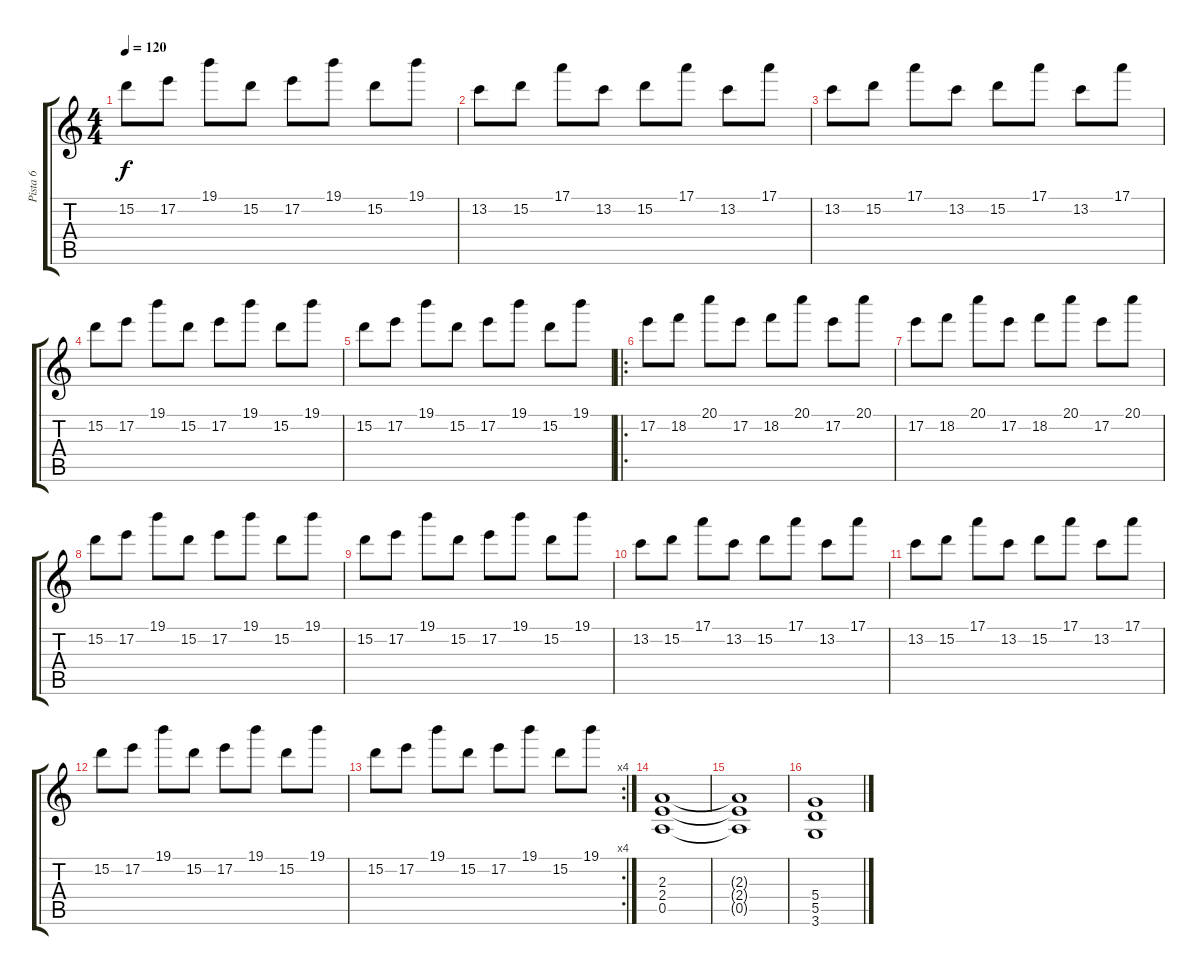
\track ("Pista 6" "Pista 6") {instrument distortionguitar}
\staff {score tabs}
\tuning (E4 B3 G3 D3 A2 E2) {hide}
\ts (4 4)
\tempo 120
\clef g2
\ks c
15.2.8{dy f} 17.2.8 19.1.8 15.2.8 17.2.8 19.1.8 15.2.8 19.1.8 |
13.2.8 15.2.8 17.1.8 13.2.8 15.2.8 17.1.8 13.2.8 17.1.8 |
13.2.8 15.2.8 17.1.8 13.2.8 15.2.8 17.1.8 13.2.8 17.1.8 |
15.2.8 17.2.8 19.1.8 15.2.8 17.2.8 19.1.8 15.2.8 19.1.8 |
15.2.8 17.2.8 19.1.8 15.2.8 17.2.8 19.1.8 15.2.8 19.1.8 |
\ro
17.2.8 18.2.8 20.1.8 17.2.8 18.2.8 20.1.8 17.2.8 20.1.8 |
17.2.8 18.2.8 20.1.8 17.2.8 18.2.8 20.1.8 17.2.8 20.1.8 |
15.2.8 17.2.8 19.1.8 15.2.8 17.2.8 19.1.8 15.2.8 19.1.8 |
15.2.8 17.2.8 19.1.8 15.2.8 17.2.8 19.1.8 15.2.8 19.1.8 |
13.2.8 15.2.8 17.1.8 13.2.8 15.2.8 17.1.8 13.2.8 17.1.8 |
13.2.8 15.2.8 17.1.8 13.2.8 15.2.8 17.1.8 13.2.8 17.1.8 |
15.2.8 17.2.8 19.1.8 15.2.8 17.2.8 19.1.8 15.2.8 19.1.8 |
\rc 4
15.2.8 17.2.8 19.1.8 15.2.8 17.2.8 19.1.8 15.2.8 19.1.8 |
(2.3 2.4 0.5).1 |
(2.3{t} 2.4{t} 0.5{t}).1 |
(5.4 5.5 3.6).1
